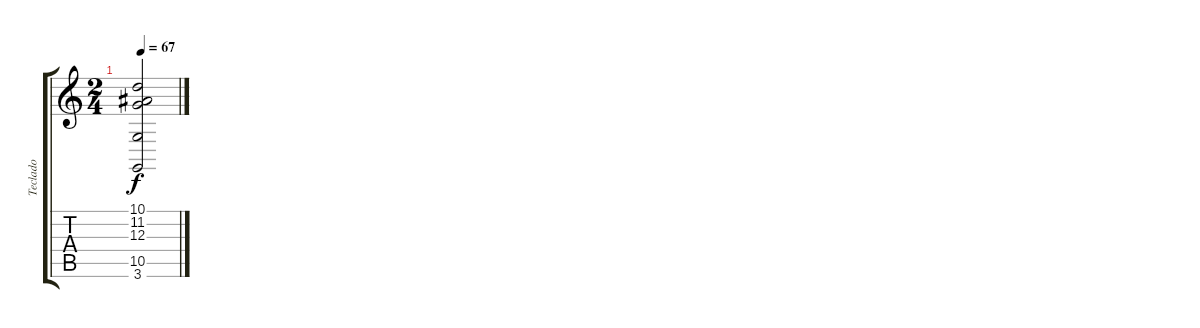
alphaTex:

\track ("Teclado" "Teclado") {instrument drawbarorgan}
\staff {score tabs}
\tuning (E4 B3 G3 D3 A2 E2) {hide}
\ts (2 4)
\tempo 67
\clef g2
\ks c
(10.1{t} 11.2{t} 12.3{t} 10.5{t} 3.6{t}).2{dy f}
